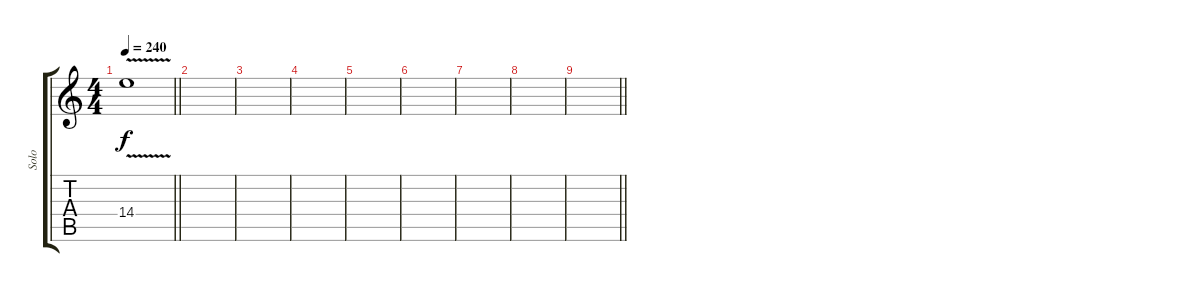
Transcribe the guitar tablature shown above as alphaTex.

\track ("Solo" "Solo") {instrument distortionguitar}
\staff {score tabs}
\tuning (E4 B3 G3 D3 A2 E2) {hide}
\ts (4 4)
\tempo 240
\clef g2
\barLineRight lightlight
\ks c
14.4{v}.1{dy f} |
|
|
|
|
|
|
|
\barLineRight lightlight
